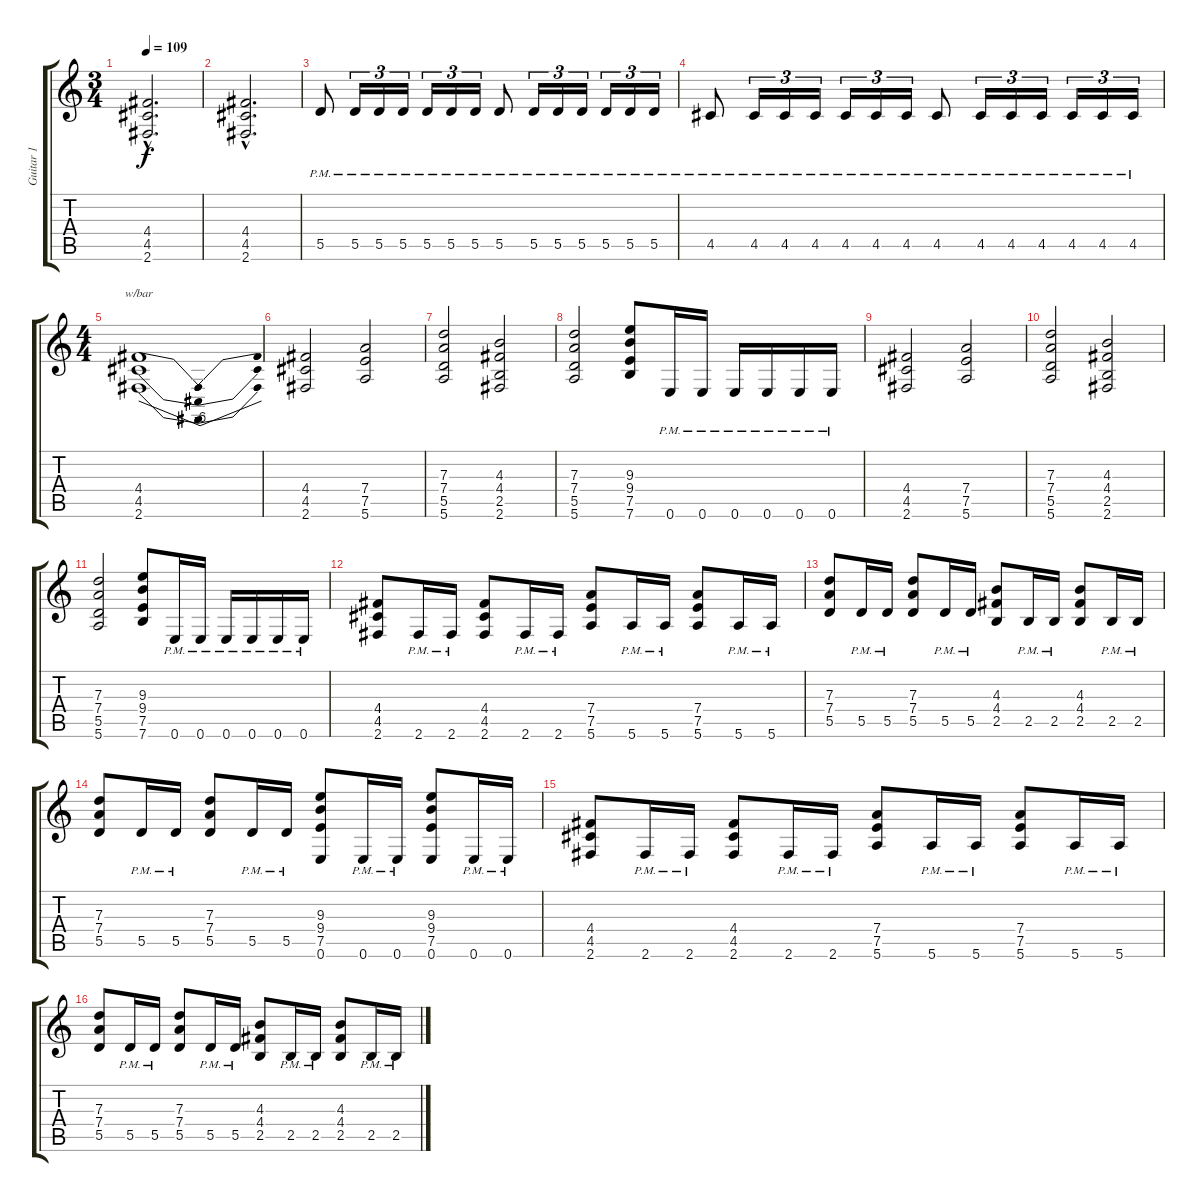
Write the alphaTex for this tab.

\track ("Guitar 1" "Guitar 1") {instrument distortionguitar}
\staff {score tabs}
\tuning (E4 B3 G3 D3 A2 E2) {hide}
\ts (3 4)
\tempo 109
\clef g2
\ks c
(4.4{hac} 4.5{hac} 2.6{hac}).2{d dy f} |
(4.4{hac} 4.5{hac} 2.6{hac}).2{d} |
5.5{pm}.8 5.5{pm}.16{tu (3 2)} 5.5{pm}.16{tu (3 2)} 5.5{pm}.16{tu (3 2)} 5.5{pm}.16{tu (3 2)} 5.5{pm}.16{tu (3 2)} 5.5{pm}.16{tu (3 2)} 5.5{pm}.8 5.5{pm}.16{tu (3 2)} 5.5{pm}.16{tu (3 2)} 5.5{pm}.16{tu (3 2)} 5.5{pm}.16{tu (3 2)} 5.5{pm}.16{tu (3 2)} 5.5{pm}.16{tu (3 2)} |
4.5{pm}.8 4.5{pm}.16{tu (3 2)} 4.5{pm}.16{tu (3 2)} 4.5{pm}.16{tu (3 2)} 4.5{pm}.16{tu (3 2)} 4.5{pm}.16{tu (3 2)} 4.5{pm}.16{tu (3 2)} 4.5{pm}.8 4.5{pm}.16{tu (3 2)} 4.5{pm}.16{tu (3 2)} 4.5{pm}.16{tu (3 2)} 4.5{pm}.16{tu (3 2)} 4.5{pm}.16{tu (3 2)} 4.5{pm}.16{tu (3 2)} |
\ts (4 4)
(4.4 4.5 2.6).1{tbe (dip default 0 0 30 -24 60 0)} |
(4.4 4.5 2.6).2 (7.4 7.5 5.6).2 |
(7.3 7.4 5.5 5.6).2 (4.3 4.4 2.5 2.6).2 |
(7.3 7.4 5.5 5.6).2 (9.3 9.4 7.5 7.6).8 0.6{pm}.16 0.6{pm}.16 0.6{pm}.16 0.6{pm}.16 0.6{pm}.16 0.6{pm}.16 |
(4.4 4.5 2.6).2 (7.4 7.5 5.6).2 |
(7.3 7.4 5.5 5.6).2 (4.3 4.4 2.5 2.6).2 |
(7.3 7.4 5.5 5.6).2 (9.3 9.4 7.5 7.6).8 0.6{pm}.16 0.6{pm}.16 0.6{pm}.16 0.6{pm}.16 0.6{pm}.16 0.6{pm}.16 |
(4.4 4.5 2.6).8 2.6{pm}.16 2.6{pm}.16 (4.4 4.5 2.6).8 2.6{pm}.16 2.6{pm}.16 (7.4 7.5 5.6).8 5.6{pm}.16 5.6{pm}.16 (7.4 7.5 5.6).8 5.6{pm}.16 5.6{pm}.16 |
(7.3 7.4 5.5).8 5.5{pm}.16 5.5{pm}.16 (7.3 7.4 5.5).8 5.5{pm}.16 5.5{pm}.16 (4.3 4.4 2.5).8 2.5{pm}.16 2.5{pm}.16 (4.3 4.4 2.5).8 2.5{pm}.16 2.5{pm}.16 |
(7.3 7.4 5.5).8 5.5{pm}.16 5.5{pm}.16 (7.3 7.4 5.5).8 5.5{pm}.16 5.5{pm}.16 (9.3 9.4 7.5 0.6).8 0.6{pm}.16 0.6{pm}.16 (9.3 9.4 7.5 0.6).8 0.6{pm}.16 0.6{pm}.16 |
(4.4 4.5 2.6).8 2.6{pm}.16 2.6{pm}.16 (4.4 4.5 2.6).8 2.6{pm}.16 2.6{pm}.16 (7.4 7.5 5.6).8 5.6{pm}.16 5.6{pm}.16 (7.4 7.5 5.6).8 5.6{pm}.16 5.6{pm}.16 |
(7.3 7.4 5.5).8 5.5{pm}.16 5.5{pm}.16 (7.3 7.4 5.5).8 5.5{pm}.16 5.5{pm}.16 (4.3 4.4 2.5).8 2.5{pm}.16 2.5{pm}.16 (4.3 4.4 2.5).8 2.5{pm}.16 2.5{pm}.16
